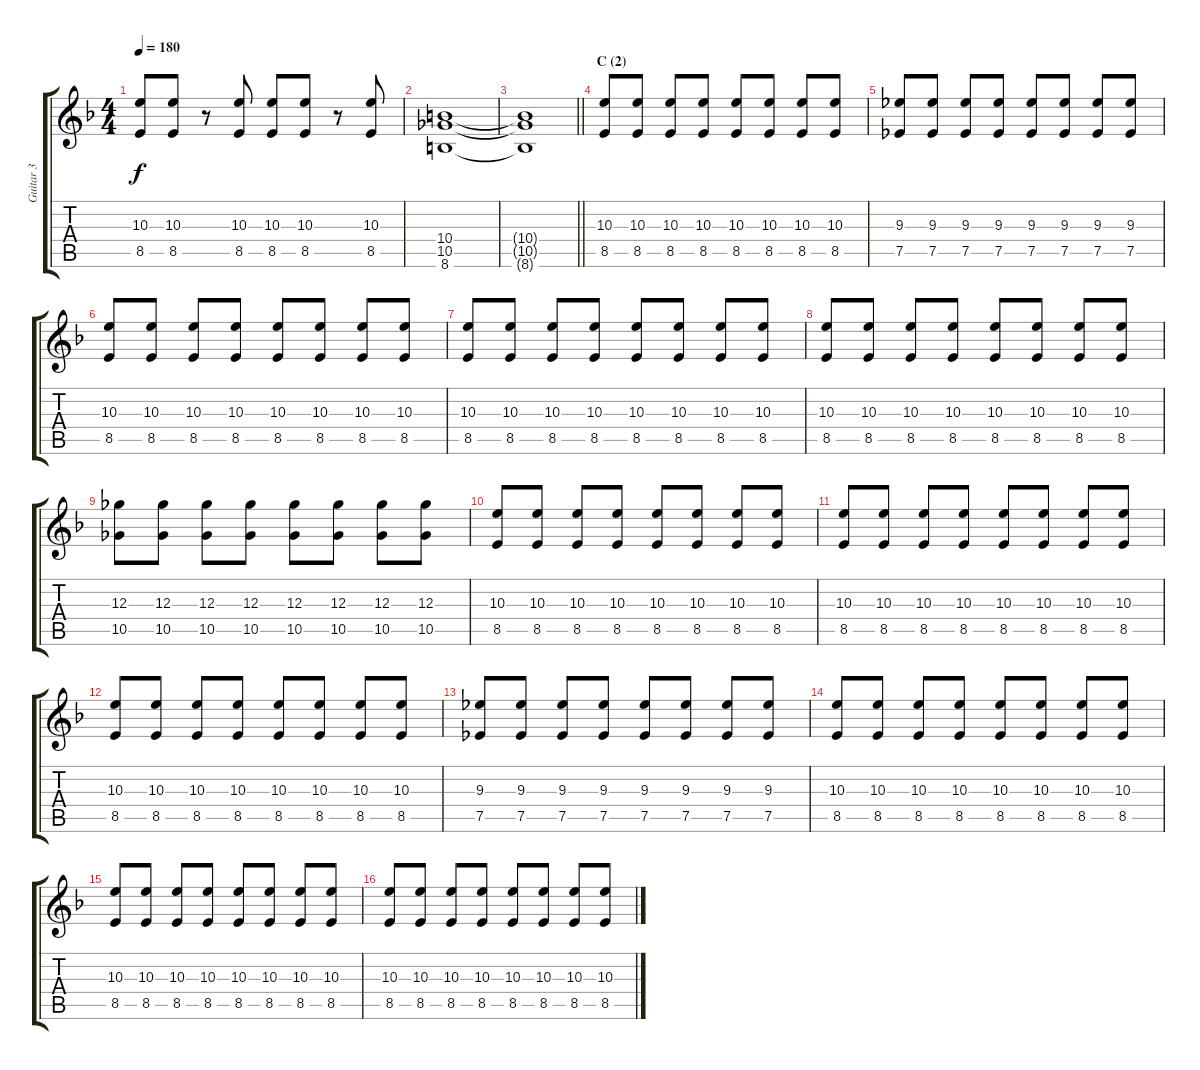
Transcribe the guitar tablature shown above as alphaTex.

\track ("Guitar 3" "Guitar 3") {instrument distortionguitar}
\staff {score tabs}
\tuning (Eb4 Bb3 Gb3 Db3 Ab2 Eb2) {hide}
\ts (4 4)
\tempo 180
\clef g2
\ks dminor
(10.3 8.5).8{dy f} (10.3 8.5).8 r.8 (10.3 8.5).8 (10.3 8.5).8 (10.3 8.5).8 r.8 (10.3 8.5).8 |
(10.4 10.5 8.6).1 |
\barLineRight lightlight
(10.4{t} 10.5{t} 8.6{t}).1 |
\section ("" "C (2)")
(10.3 8.5).8 (10.3 8.5).8 (10.3 8.5).8 (10.3 8.5).8 (10.3 8.5).8 (10.3 8.5).8 (10.3 8.5).8 (10.3 8.5).8 |
(9.3 7.5).8 (9.3 7.5).8 (9.3 7.5).8 (9.3 7.5).8 (9.3 7.5).8 (9.3 7.5).8 (9.3 7.5).8 (9.3 7.5).8 |
(10.3 8.5).8 (10.3 8.5).8 (10.3 8.5).8 (10.3 8.5).8 (10.3 8.5).8 (10.3 8.5).8 (10.3 8.5).8 (10.3 8.5).8 |
(10.3 8.5).8 (10.3 8.5).8 (10.3 8.5).8 (10.3 8.5).8 (10.3 8.5).8 (10.3 8.5).8 (10.3 8.5).8 (10.3 8.5).8 |
(10.3 8.5).8 (10.3 8.5).8 (10.3 8.5).8 (10.3 8.5).8 (10.3 8.5).8 (10.3 8.5).8 (10.3 8.5).8 (10.3 8.5).8 |
(12.3 10.5).8 (12.3 10.5).8 (12.3 10.5).8 (12.3 10.5).8 (12.3 10.5).8 (12.3 10.5).8 (12.3 10.5).8 (12.3 10.5).8 |
(10.3 8.5).8 (10.3 8.5).8 (10.3 8.5).8 (10.3 8.5).8 (10.3 8.5).8 (10.3 8.5).8 (10.3 8.5).8 (10.3 8.5).8 |
(10.3 8.5).8 (10.3 8.5).8 (10.3 8.5).8 (10.3 8.5).8 (10.3 8.5).8 (10.3 8.5).8 (10.3 8.5).8 (10.3 8.5).8 |
(10.3 8.5).8 (10.3 8.5).8 (10.3 8.5).8 (10.3 8.5).8 (10.3 8.5).8 (10.3 8.5).8 (10.3 8.5).8 (10.3 8.5).8 |
(9.3 7.5).8 (9.3 7.5).8 (9.3 7.5).8 (9.3 7.5).8 (9.3 7.5).8 (9.3 7.5).8 (9.3 7.5).8 (9.3 7.5).8 |
(10.3 8.5).8 (10.3 8.5).8 (10.3 8.5).8 (10.3 8.5).8 (10.3 8.5).8 (10.3 8.5).8 (10.3 8.5).8 (10.3 8.5).8 |
(10.3 8.5).8 (10.3 8.5).8 (10.3 8.5).8 (10.3 8.5).8 (10.3 8.5).8 (10.3 8.5).8 (10.3 8.5).8 (10.3 8.5).8 |
(10.3 8.5).8 (10.3 8.5).8 (10.3 8.5).8 (10.3 8.5).8 (10.3 8.5).8 (10.3 8.5).8 (10.3 8.5).8 (10.3 8.5).8
